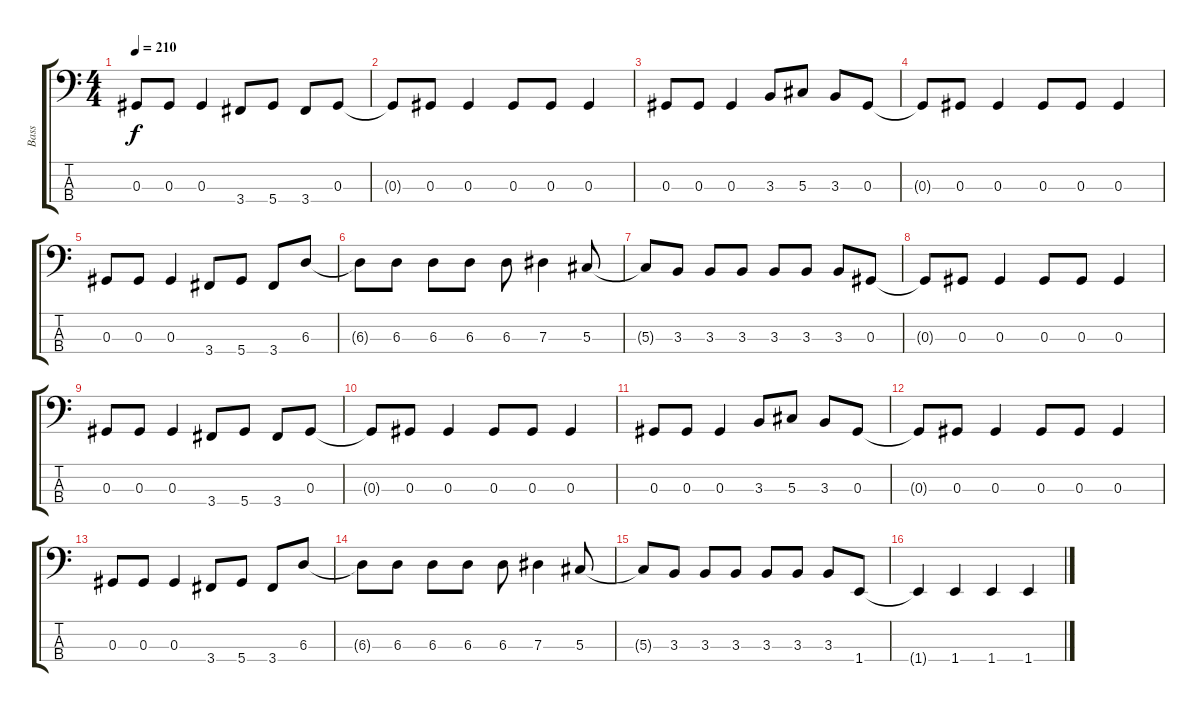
\track ("Bass" "Bass") {instrument electricbassfinger}
\staff {score tabs}
\tuning (Gb2 Db2 Ab1 Eb1) {hide}
\ts (4 4)
\tempo 210
\clef f4
\ks c
0.3.8{dy f} 0.3.8 0.3.4 3.4.8 5.4.8 3.4.8 0.3.8 |
0.3{t}.8 0.3.8 0.3.4 0.3.8 0.3.8 0.3.4 |
0.3.8 0.3.8 0.3.4 3.3.8 5.3.8 3.3.8 0.3.8 |
0.3{t}.8 0.3.8 0.3.4 0.3.8 0.3.8 0.3.4 |
0.3.8 0.3.8 0.3.4 3.4.8 5.4.8 3.4.8 6.3.8 |
6.3{t}.8 6.3.8 6.3.8 6.3.8 6.3.8 7.3.4 5.3.8 |
5.3{t}.8 3.3.8 3.3.8 3.3.8 3.3.8 3.3.8 3.3.8 0.3.8 |
0.3{t}.8 0.3.8 0.3.4 0.3.8 0.3.8 0.3.4 |
0.3.8 0.3.8 0.3.4 3.4.8 5.4.8 3.4.8 0.3.8 |
0.3{t}.8 0.3.8 0.3.4 0.3.8 0.3.8 0.3.4 |
0.3.8 0.3.8 0.3.4 3.3.8 5.3.8 3.3.8 0.3.8 |
0.3{t}.8 0.3.8 0.3.4 0.3.8 0.3.8 0.3.4 |
0.3.8 0.3.8 0.3.4 3.4.8 5.4.8 3.4.8 6.3.8 |
6.3{t}.8 6.3.8 6.3.8 6.3.8 6.3.8 7.3.4 5.3.8 |
5.3{t}.8 3.3.8 3.3.8 3.3.8 3.3.8 3.3.8 3.3.8 1.4.8 |
1.4{t}.4 1.4.4 1.4.4 1.4.4
